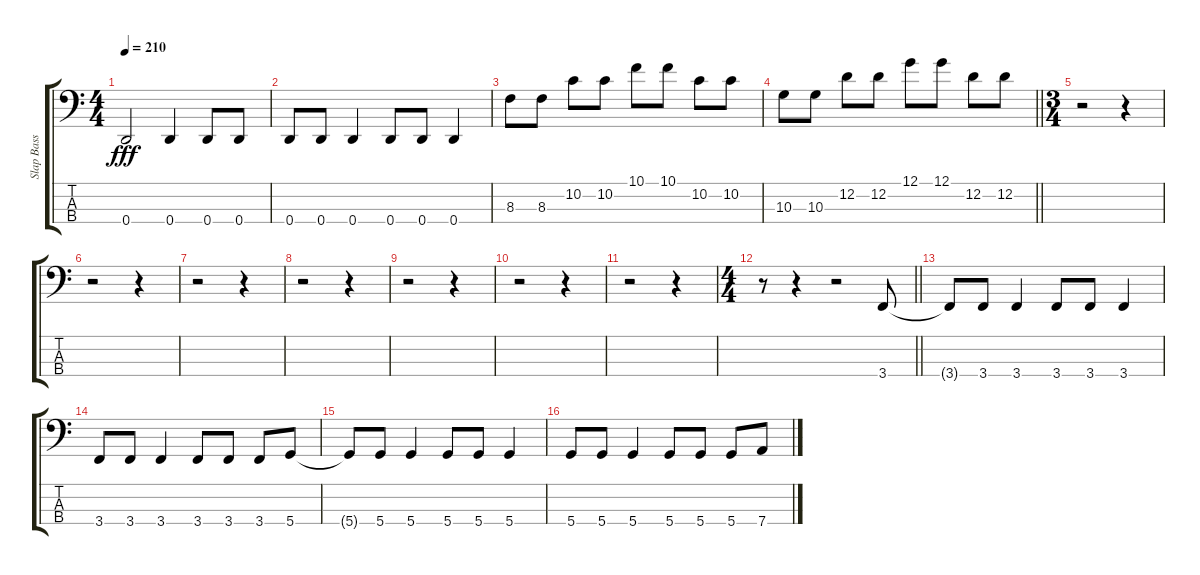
\track ("Slap Bass 1" "Slap Bass ") {instrument electricbassfinger}
\staff {score tabs}
\tuning (G2 D2 A1 D1) {hide}
\ts (4 4)
\tempo 210
\clef f4
\ks c
0.4{t}.2{dy fff} 0.4.4 0.4.8 0.4.8 |
0.4.8 0.4.8 0.4.4 0.4.8 0.4.8 0.4.4 |
8.3.8 8.3.8 10.2.8 10.2.8 10.1.8 10.1.8 10.2.8 10.2.8 |
\barLineRight lightlight
10.3.8 10.3.8 12.2.8 12.2.8 12.1.8 12.1.8 12.2.8 12.2.8 |
\ts (3 4)
r.2 r.4 |
r.2 r.4 |
r.2 r.4 |
r.2 r.4 |
r.2 r.4 |
r.2 r.4 |
r.2 r.4 |
\ts (4 4)
\barLineRight lightlight
r.8 r.4 r.2 3.4.8 |
3.4{t}.8 3.4.8 3.4.4 3.4.8 3.4.8 3.4.4 |
3.4.8 3.4.8 3.4.4 3.4.8 3.4.8 3.4.8 5.4.8 |
5.4{t}.8 5.4.8 5.4.4 5.4.8 5.4.8 5.4.4 |
5.4.8 5.4.8 5.4.4 5.4.8 5.4.8 5.4.8 7.4.8
